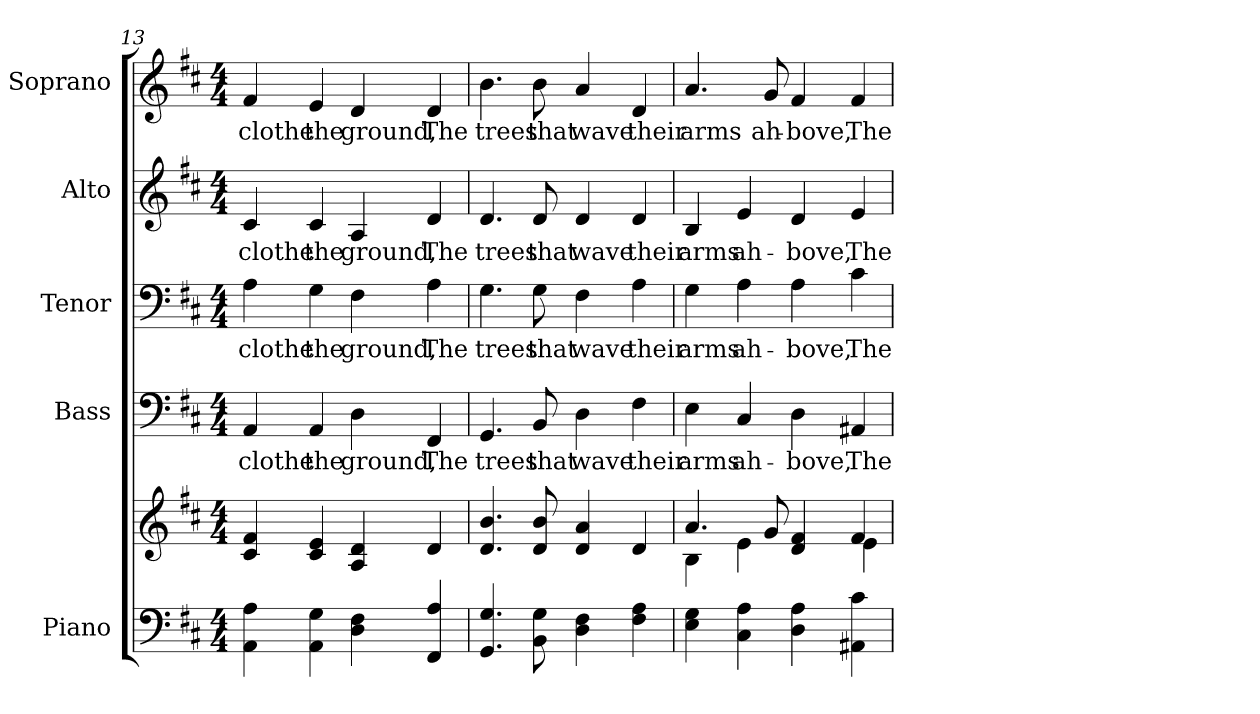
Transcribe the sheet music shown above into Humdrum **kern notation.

**kern	**kern	**kern	**text	**kern	**text	**kern	**text	**kern	**text
*part5	*part5	*part4	*part4	*part3	*part3	*part2	*part2	*part1	*part1
*staff6	*staff5	*staff4	*staff4	*staff3	*staff3	*staff2	*staff2	*staff1	*staff1
*I"Piano	*	*I"Bass	*	*I"Tenor	*	*I"Alto	*	*I"Soprano	*
*I'Pno.	*	*I'B.	*	*I'T.	*	*I'A.	*	*I'S.	*
!!LO:PB:g=z
*clefF4	*clefG2	*clefF4	*	*clefF4	*	*clefG2	*	*clefG2	*
*k[f#c#]	*k[f#c#]	*k[f#c#]	*	*k[f#c#]	*	*k[f#c#]	*	*k[f#c#]	*
*D:	*D:	*D:	*	*D:	*	*D:	*	*D:	*
*M4/4	*M4/4	*M4/4	*	*M4/4	*	*M4/4	*	*M4/4	*
=13	=13	=13	=13	=13	=13	=13	=13	=13	=13
!	!	!	!LO:LY:b:color=#000000	!	!	!	!	!	!
!	!	!	!	!	!LO:LY:b:color=#000000	!	!	!	!
!	!	!	!	!	!	!	!LO:LY:b:color=#000000	!	!
!	!	!	!	!	!	!	!	!	!LO:LY:b:color=#000000
4AAi\ 4Ai	4c#i/ 4f#i	4AAi/	clothe	4Ai\	clothe	4c#i/	clothe	4f#i/	clothe
!	!	!	!LO:LY:b:color=#000000	!	!	!	!	!	!
!	!	!	!	!	!LO:LY:b:color=#000000	!	!	!	!
!	!	!	!	!	!	!	!LO:LY:b:color=#000000	!	!
!	!	!	!	!	!	!	!	!	!LO:LY:b:color=#000000
4AAi\ 4Gi	4c#i/ 4ei	4AAi/	the	4Gi\	the	4c#i/	the	4ei/	the
!	!	!	!LO:LY:b:color=#000000	!	!	!	!	!	!
!	!	!	!	!	!LO:LY:b:color=#000000	!	!	!	!
!	!	!	!	!	!	!	!LO:LY:b:color=#000000	!	!
!	!	!	!	!	!	!	!	!	!LO:LY:b:color=#000000
4Di\ 4F#i	4Ai/ 4di	4Di\	ground,	4F#i\	ground,	4Ai/	ground,	4di/	ground,
!	!	!	!LO:LY:b:color=#000000	!	!	!	!	!	!
!	!	!	!	!	!LO:LY:b:color=#000000	!	!	!	!
!	!	!	!	!	!	!	!LO:LY:b:color=#000000	!	!
!	!	!	!	!	!	!	!	!	!LO:LY:b:color=#000000
4FF#i/ 4Ai	4di/	4FF#i/	The	4Ai\	The	4di/	The	4di/	The
=14	=14	=14	=14	=14	=14	=14	=14	=14	=14
!	!	!	!LO:LY:b:color=#000000	!	!	!	!	!	!
!	!	!	!	!	!LO:LY:b:color=#000000	!	!	!	!
!	!	!	!	!	!	!	!LO:LY:b:color=#000000	!	!
!	!	!	!	!	!	!	!	!	!LO:LY:b:color=#000000
4.GGi/ 4.Gi	4.di/ 4.bi	4.GGi/	trees	4.Gi\	trees	4.di/	trees	4.bi\	trees
!	!	!	!LO:LY:b:color=#000000	!	!	!	!	!	!
!	!	!	!	!	!LO:LY:b:color=#000000	!	!	!	!
!	!	!	!	!	!	!	!LO:LY:b:color=#000000	!	!
!	!	!	!	!	!	!	!	!	!LO:LY:b:color=#000000
8BBi\ 8Gi	8di/ 8bi	8BBi/	that	8Gi\	that	8di/	that	8bi\	that
!	!	!	!LO:LY:b:color=#000000	!	!	!	!	!	!
!	!	!	!	!	!LO:LY:b:color=#000000	!	!	!	!
!	!	!	!	!	!	!	!LO:LY:b:color=#000000	!	!
!	!	!	!	!	!	!	!	!	!LO:LY:b:color=#000000
4Di\ 4F#i	4di/ 4ai	4Di\	wave	4F#i\	wave	4di/	wave	4ai/	wave
!	!	!	!LO:LY:b:color=#000000	!	!	!	!	!	!
!	!	!	!	!	!LO:LY:b:color=#000000	!	!	!	!
!	!	!	!	!	!	!	!LO:LY:b:color=#000000	!	!
!	!	!	!	!	!	!	!	!	!LO:LY:b:color=#000000
4F#i\ 4Ai	4di/	4F#i\	their	4Ai\	their	4di/	their	4di/	their
!!LO:PB:g=z
=15	=15	=15	=15	=15	=15	=15	=15	=15	=15
*	*^	*	*	*	*	*	*	*	*
!	!	!	!	!LO:LY:b:color=#000000	!	!	!	!	!	!
!	!	!	!	!	!	!LO:LY:b:color=#000000	!	!	!	!
!	!	!	!	!	!	!	!	!LO:LY:b:color=#000000	!	!
!	!	!	!	!	!	!	!	!	!	!LO:LY:b:color=#000000
4Ei\ 4Gi	4.ai/	4Bi\	4Ei\	arms	4Gi\	arms	4Bi/	arms	4.ai/	arms
!	!	!	!	!LO:LY:b:color=#000000	!	!	!	!	!	!
!	!	!	!	!	!	!LO:LY:b:color=#000000	!	!	!	!
!	!	!	!	!	!	!	!	!LO:LY:b:color=#000000	!	!
4C#i\ 4Ai	.	4ei\	4C#i/	ah-	4Ai\	ah-	4ei/	ah-	.	.
!	!	!	!	!	!	!	!	!	!	!LO:LY:b:color=#000000
.	8gi/	.	.	.	.	.	.	.	8gi/	ah-
!	!	!	!	!LO:LY:b:color=#000000	!	!	!	!	!	!
!	!	!	!	!	!	!LO:LY:b:color=#000000	!	!	!	!
!	!	!	!	!	!	!	!	!LO:LY:b:color=#000000	!	!
!	!	!	!	!	!	!	!	!	!	!LO:LY:b:color=#000000
4Di\ 4Ai	4di/ 4f#i	4ryy	4Di\	-bove,	4Ai\	-bove,	4di/	-bove,	4f#i/	-bove,
!	!	!	!	!LO:LY:b:color=#000000	!	!	!	!	!	!
!	!	!	!	!	!	!LO:LY:b:color=#000000	!	!	!	!
!	!	!	!	!	!	!	!	!LO:LY:b:color=#000000	!	!
!	!	!	!	!	!	!	!	!	!	!LO:LY:b:color=#000000
4AA#Xi\ 4c#i	4f#i/	4ei\	4AA#Xi/	The	4c#i\	The	4ei/	The	4f#i/	The
*	*v	*v	*	*	*	*	*	*	*	*
=	=	=	=	=	=	=	=	=	=
*-	*-	*-	*-	*-	*-	*-	*-	*-	*-
